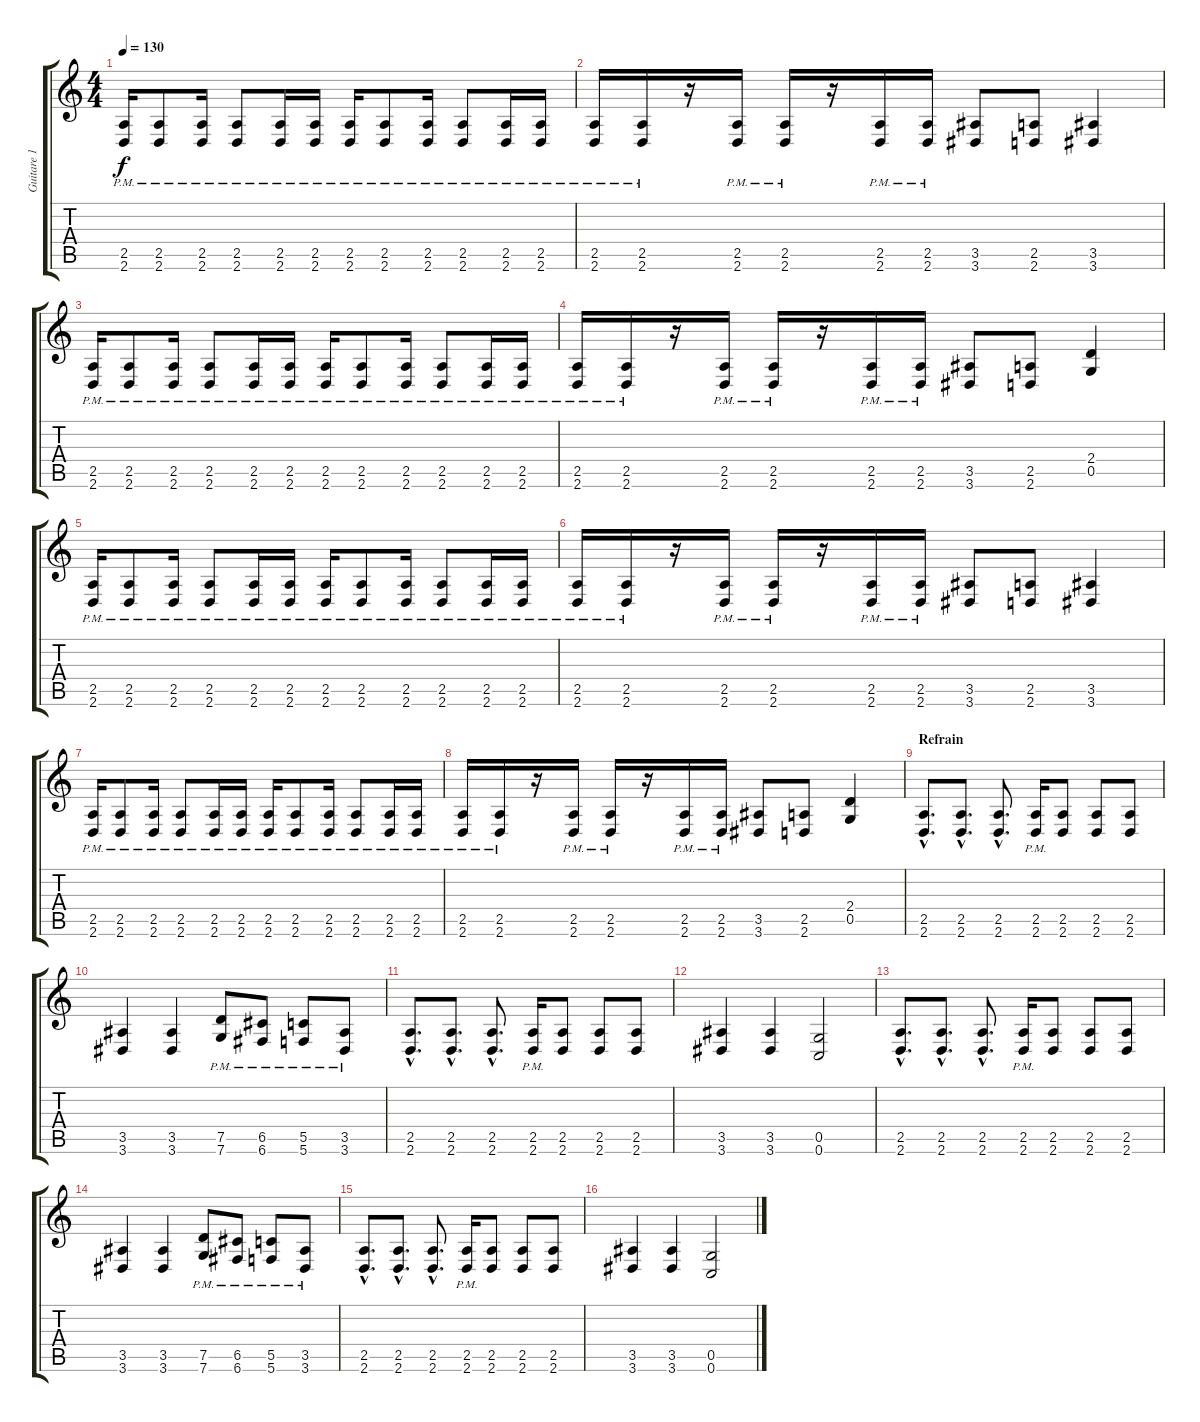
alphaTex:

\track ("Guitare 1" "Guitare 1") {instrument distortionguitar}
\staff {score tabs}
\tuning (D4 A3 F3 C3 G2 C2) {hide}
\ts (4 4)
\tempo 130
\clef g2
\ks c
(2.5{pm} 2.6{pm}).16{dy f} (2.5{pm} 2.6{pm}).8 (2.5{pm} 2.6{pm}).16 (2.5{pm} 2.6{pm}).8 (2.5{pm} 2.6{pm}).16 (2.5{pm} 2.6{pm}).16 (2.5{pm} 2.6{pm}).16 (2.5{pm} 2.6{pm}).8 (2.5{pm} 2.6{pm}).16 (2.5{pm} 2.6{pm}).8 (2.5{pm} 2.6{pm}).16 (2.5{pm} 2.6{pm}).16 |
(2.5{pm} 2.6{pm}).16 (2.5{pm} 2.6{pm}).16 r.16 (2.5{pm} 2.6{pm}).16 (2.5{pm} 2.6{pm}).16 r.16 (2.5{pm} 2.6{pm}).16 (2.5{pm} 2.6{pm}).16 (3.5 3.6).8 (2.5 2.6).8 (3.5 3.6).4 |
(2.5{pm} 2.6{pm}).16 (2.5{pm} 2.6{pm}).8 (2.5{pm} 2.6{pm}).16 (2.5{pm} 2.6{pm}).8 (2.5{pm} 2.6{pm}).16 (2.5{pm} 2.6{pm}).16 (2.5{pm} 2.6{pm}).16 (2.5{pm} 2.6{pm}).8 (2.5{pm} 2.6{pm}).16 (2.5{pm} 2.6{pm}).8 (2.5{pm} 2.6{pm}).16 (2.5{pm} 2.6{pm}).16 |
(2.5{pm} 2.6{pm}).16 (2.5{pm} 2.6{pm}).16 r.16 (2.5{pm} 2.6{pm}).16 (2.5{pm} 2.6{pm}).16 r.16 (2.5{pm} 2.6{pm}).16 (2.5{pm} 2.6{pm}).16 (3.5 3.6).8 (2.5 2.6).8 (2.4 0.5).4 |
(2.5{pm} 2.6{pm}).16 (2.5{pm} 2.6{pm}).8 (2.5{pm} 2.6{pm}).16 (2.5{pm} 2.6{pm}).8 (2.5{pm} 2.6{pm}).16 (2.5{pm} 2.6{pm}).16 (2.5{pm} 2.6{pm}).16 (2.5{pm} 2.6{pm}).8 (2.5{pm} 2.6{pm}).16 (2.5{pm} 2.6{pm}).8 (2.5{pm} 2.6{pm}).16 (2.5{pm} 2.6{pm}).16 |
(2.5{pm} 2.6{pm}).16 (2.5{pm} 2.6{pm}).16 r.16 (2.5{pm} 2.6{pm}).16 (2.5{pm} 2.6{pm}).16 r.16 (2.5{pm} 2.6{pm}).16 (2.5{pm} 2.6{pm}).16 (3.5 3.6).8 (2.5 2.6).8 (3.5 3.6).4 |
(2.5{pm} 2.6{pm}).16 (2.5{pm} 2.6{pm}).8 (2.5{pm} 2.6{pm}).16 (2.5{pm} 2.6{pm}).8 (2.5{pm} 2.6{pm}).16 (2.5{pm} 2.6{pm}).16 (2.5{pm} 2.6{pm}).16 (2.5{pm} 2.6{pm}).8 (2.5{pm} 2.6{pm}).16 (2.5{pm} 2.6{pm}).8 (2.5{pm} 2.6{pm}).16 (2.5{pm} 2.6{pm}).16 |
(2.5{pm} 2.6{pm}).16 (2.5{pm} 2.6{pm}).16 r.16 (2.5{pm} 2.6{pm}).16 (2.5{pm} 2.6{pm}).16 r.16 (2.5{pm} 2.6{pm}).16 (2.5{pm} 2.6{pm}).16 (3.5 3.6).8 (2.5 2.6).8 (2.4 0.5).4 |
\section ("" "Refrain")
(2.5{hac} 2.6{hac}).8{d} (2.5{hac} 2.6{hac}).8{d} (2.5{hac} 2.6{hac}).8{d} (2.5{pm} 2.6{pm}).16 (2.5 2.6).8 (2.5 2.6).8 (2.5 2.6).8 |
(3.5 3.6).4 (3.5 3.6).4 (7.5{pm} 7.6{pm}).8 (6.5{pm} 6.6{pm}).8 (5.5{pm} 5.6{pm}).8 (3.5{pm} 3.6{pm}).8 |
(2.5{hac} 2.6{hac}).8{d} (2.5{hac} 2.6{hac}).8{d} (2.5{hac} 2.6{hac}).8{d} (2.5{pm} 2.6{pm}).16 (2.5 2.6).8 (2.5 2.6).8 (2.5 2.6).8 |
(3.5 3.6).4 (3.5 3.6).4 (0.5 0.6).2 |
(2.5{hac} 2.6{hac}).8{d} (2.5{hac} 2.6{hac}).8{d} (2.5{hac} 2.6{hac}).8{d} (2.5{pm} 2.6{pm}).16 (2.5 2.6).8 (2.5 2.6).8 (2.5 2.6).8 |
(3.5 3.6).4 (3.5 3.6).4 (7.5{pm} 7.6{pm}).8 (6.5{pm} 6.6{pm}).8 (5.5{pm} 5.6{pm}).8 (3.5{pm} 3.6{pm}).8 |
(2.5{hac} 2.6{hac}).8{d} (2.5{hac} 2.6{hac}).8{d} (2.5{hac} 2.6{hac}).8{d} (2.5{pm} 2.6{pm}).16 (2.5 2.6).8 (2.5 2.6).8 (2.5 2.6).8 |
(3.5 3.6).4 (3.5 3.6).4 (0.5 0.6).2
